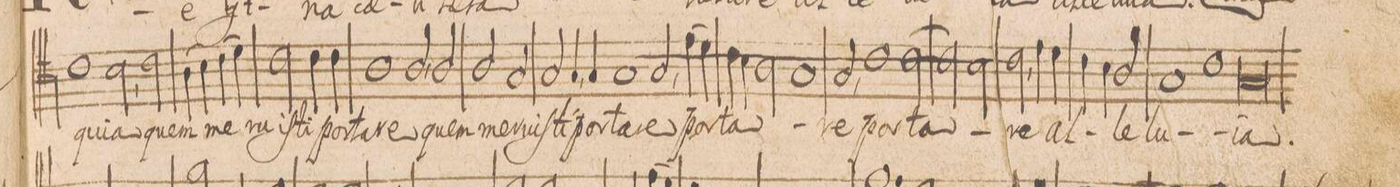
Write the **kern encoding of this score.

**kern	**text
*I"TENOR.	*
*clefC4	*
*k[]	*
*met(C|)	*
*M2/1	*
=10-	=10-
1c	qui-
2B,\	-a
2c\	quem
=11-	=11-
(>4A\	me-
4B\)	.
(>4c\	-ru-
4d\)	.
2c\	-iſ-
4c\	-ti
4c\	por-
=12-	=12-
1A	-ta-
2A,/	-re
2A/	quem
=13-	=13-
2A/	me-
2G/	-ru-
2G/	-iſ-
4G,/	-ti
4G/	por-
=14-	=14-
1G	-ta-
2G,/	-re
(>4e\	por-
4d\)	.
=15-	=15-
4c\	-ta-
4B\	.
2A\	.
1G	.
=16-	=16-
2G,/	-re
1c	por-
[>2c\	-ta-
=17-	=17-
2c\]	.
2B\	.
2c,\	-re
4e\	al-
4d\	.
=18-	=18-
4c\	.
4B\	.
2A/	-le-
1G	-lu-
=19-	=19-
1c	.
0G	-ia.
=20-	=20-
*-	*-
